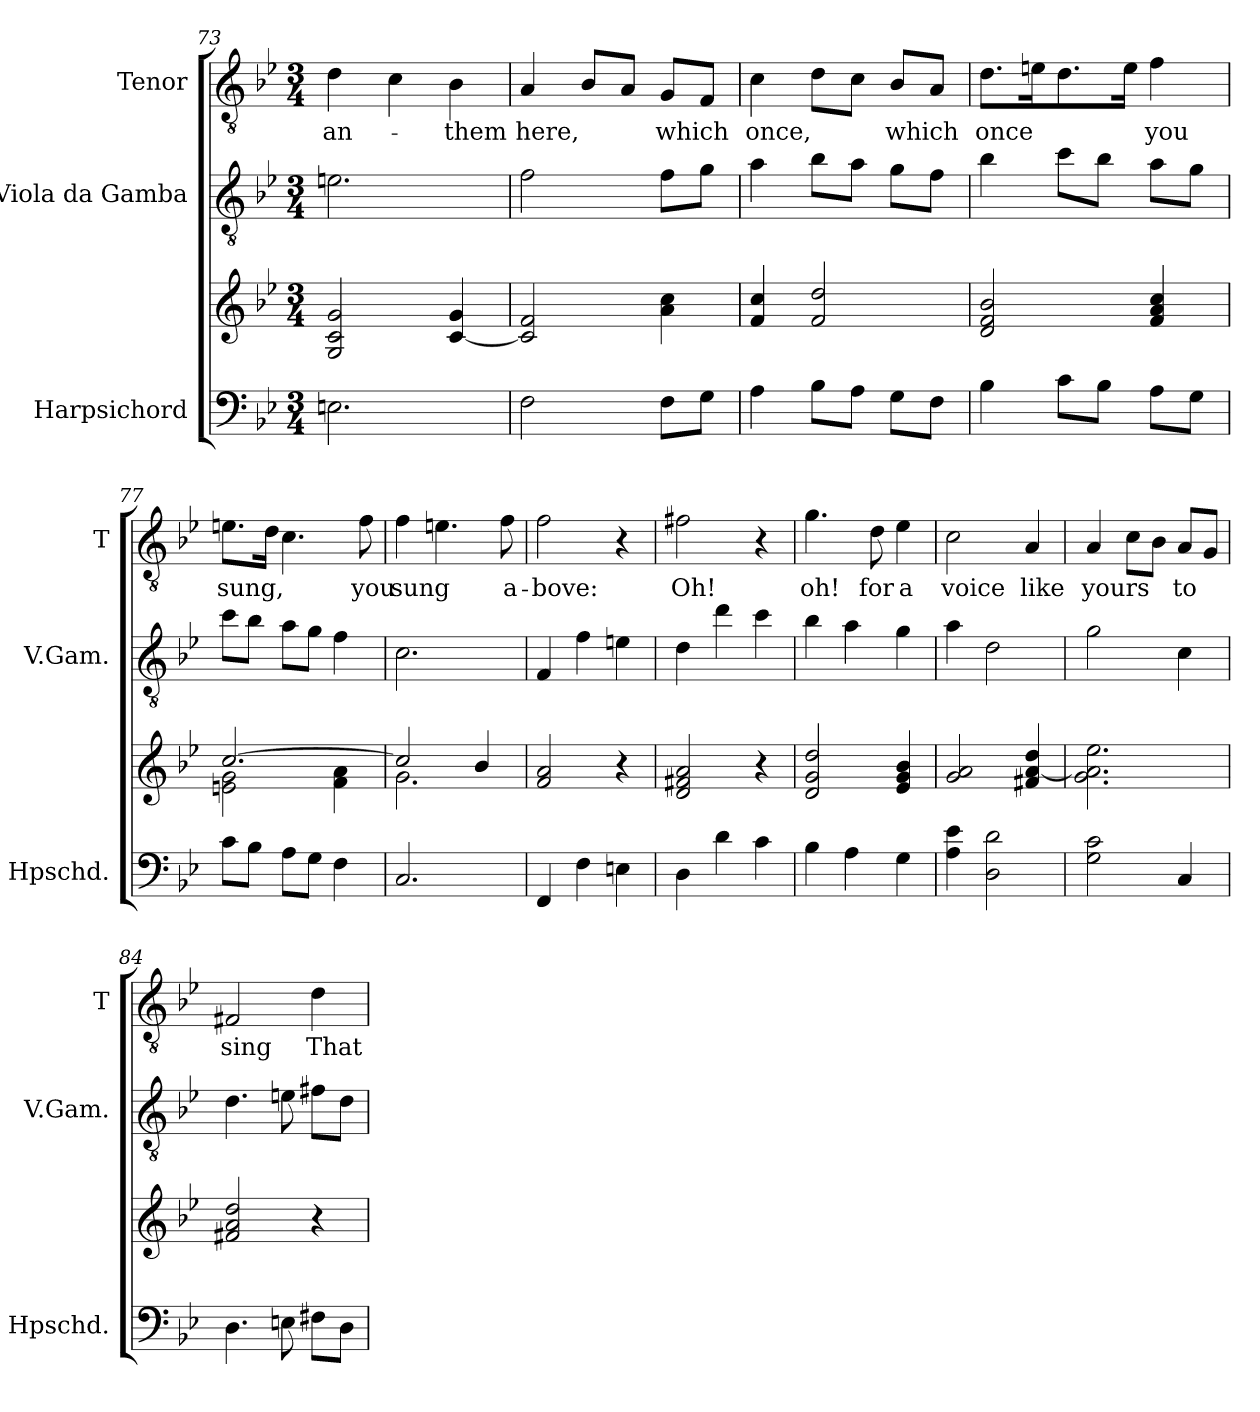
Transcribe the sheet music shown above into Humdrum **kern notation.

**kern	**kern	**kern	**kern	**text
*part3	*part3	*part2	*part1	*part1
*staff4	*staff3	*staff2	*staff1	*staff1
*I"Harpsichord	*	*I"Viola da Gamba	*I"Tenor	*
*I'Hpschd.	*	*I'V.Gam.	*I'T	*
*clefF4	*clefG2	*clefGv2	*clefGv2	*
*	*	*ITrd7c12	*	*
*k[b-e-]	*k[b-e-]	*k[b-e-]	*k[b-e-]	*
*B-:	*B-:	*B-:	*B-:	*
*M3/4	*M3/4	*M3/4	*M3/4	*
=73	=73	=73	=73	=73
!	!	!	!	!LO:LY:b
2.En\	2G/ 2c/ 2g/	2.En\	4d\	an-
.	.	.	4c\	.
!	!	!	!	!LO:LY:b
.	[4c/ 4g/	.	4B-\	-them
=74	=74	=74	=74	=74
!	!	!	!	!LO:LY:b
2F\	2c/] 2f/	2F\	4A/	here,
.	.	.	8B-/L	.
.	.	.	8A/J	.
!	!	!	!	!LO:LY:b
8F\L	4a\ 4cc\	8F\L	8G/L	which
8G\J	.	8G\J	8F/J	.
!!LO:LB:g=z
=75	=75	=75	=75	=75
!	!	!	!	!LO:LY:b
4A\	4f/ 4cc/	4A\	4c\	once,
8B-\L	2f/ 2dd/	8B-\L	8d\L	.
8A\J	.	8A\J	8c\J	.
!	!	!	!	!LO:LY:b
8G\L	.	8G\L	8B-/L	which
8F\J	.	8F\J	8A/J	.
=76	=76	=76	=76	=76
!	!	!	!	!LO:LY:b
4B-\	2d/ 2f/ 2b-/	4B-\	8.d\L	once
.	.	.	16en\k	.
8c\L	.	8c\L	8.d\	.
8B-\J	.	8B-\J	.	.
.	.	.	16e\Jk	.
!	!	!	!	!LO:LY:b
8A\L	4f/ 4a/ 4cc/	8A\L	4f\	you
8G\J	.	8G\J	.	.
=77	=77	=77	=77	=77
*	*^	*	*	*
!	!	!	!	!	!LO:LY:b
8c\L	[>2.cc/	2en\ 2g\	8c\L	8.en\L	sung,
8B-\J	.	.	8B-\J	.	.
.	.	.	.	16d\Jk	.
8A\L	.	.	8A\L	4.c\	.
8G\J	.	.	8G\J	.	.
4F\	.	4f\ 4a\	4F\	.	.
!	!	!	!	!	!LO:LY:b
.	.	.	.	8f\	you
=78	=78	=78	=78	=78	=78
!	!	!	!	!	!LO:LY:b
2.C/	2cc/]	2.g\	2.C\	4f\	sung
.	.	.	.	4.en\	.
.	4b-/	.	.	.	.
!	!	!	!	!	!LO:LY:b
.	.	.	.	8f\	a-
*	*v	*v	*	*	*
=79	=79	=79	=79	=79
!	!	!	!	!LO:LY:b
4FF/	2f/ 2a/	4FF/	2f\	-bove:
4F\	.	4F\	.	.
4En\	4r	4En\	4r	.
=80	=80	=80	=80	=80
!	!	!	!	!LO:LY:b
4D\	2d/ 2f#X/ 2a/	4D\	2f#X\	Oh!
4d\	.	4d\	.	.
4c\	4r	4c\	4r	.
=81	=81	=81	=81	=81
!	!	!	!	!LO:LY:b
4B-\	2d/ 2g/ 2dd/	4B-\	4.g\	oh!
4A\	.	4A\	.	.
!	!	!	!	!LO:LY:b
.	.	.	8d\	for
!	!	!	!	!LO:LY:b
4G\	4e-/ 4g/ 4b-/	4G\	4e-\	a
!!LO:LB:g=z
=82	=82	=82	=82	=82
!	!	!	!	!LO:LY:b
4A\ 4e-\	2g/ 2a/	4A\	2c\	voice
2D\ 2d\	.	2D\	.	.
!	!	!	!	!LO:LY:b
.	4f#X/ [4a/ 4dd/	.	4A/	like
=83	=83	=83	=83	=83
!	!	!	!	!LO:LY:b
2G\ 2c\	2.g\ 2.a\] 2.ee-\	2G\	4A/	yours
.	.	.	8c\L	.
.	.	.	8B-\J	.
!	!	!	!	!LO:LY:b
4C/	.	4C\	8A/L	to
.	.	.	8G/J	.
=84	=84	=84	=84	=84
!	!	!	!	!LO:LY:b
4.D\	2f#X/ 2a/ 2dd/	4.D\	2F#X/	sing
8En\	.	8En\	.	.
!	!	!	!	!LO:LY:b
8F#X\L	4r	8F#X\L	4d\	That
8D\J	.	8D\J	.	.
=	=	=	=	=
*-	*-	*-	*-	*-
